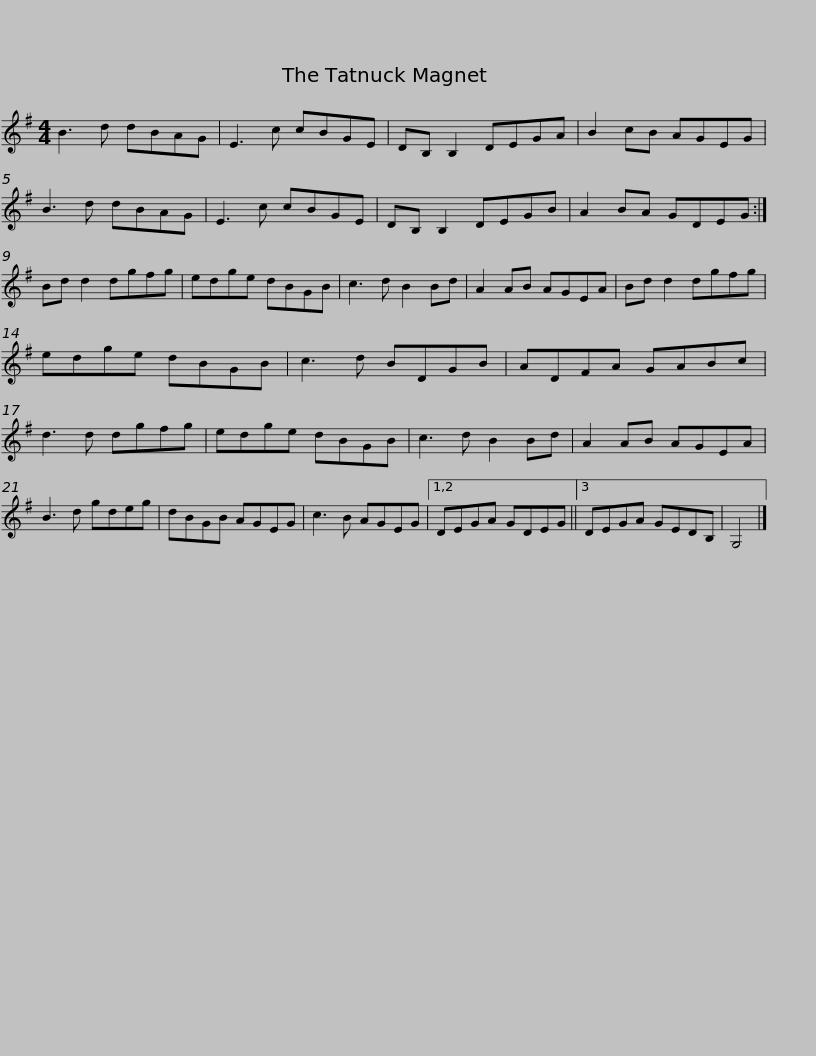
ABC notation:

X:1
L:1/8
M:4/4
I:linebreak $
K:G
V:1 treble
V:1
 B3 d dBAG | E3 c cBGE | DB, B,2 DEGA | B2 cB AGEG | B3 d dBAG | %5
 E3 c cBGE |$ DB, B,2 DEGB | A2 BA GDEG :| Bd d2 dgfg | edge dBGB | %10
 c3 d B2 Bd | A2 AB AGEA |$ Bd d2 dgfg | edge dBGB | c3 d BDGB | %15
 ADFA GABc | d3 d dgfg | edge dBGB |$ c3 d B2 Bd | A2 AB AGEA | %20
 B3 d gdeg | dBGB AGEG | c3 B AGEG |1,2 DEGA GDEG ||3$ DEGA GEDB, | %25
 G,4 |] %26
